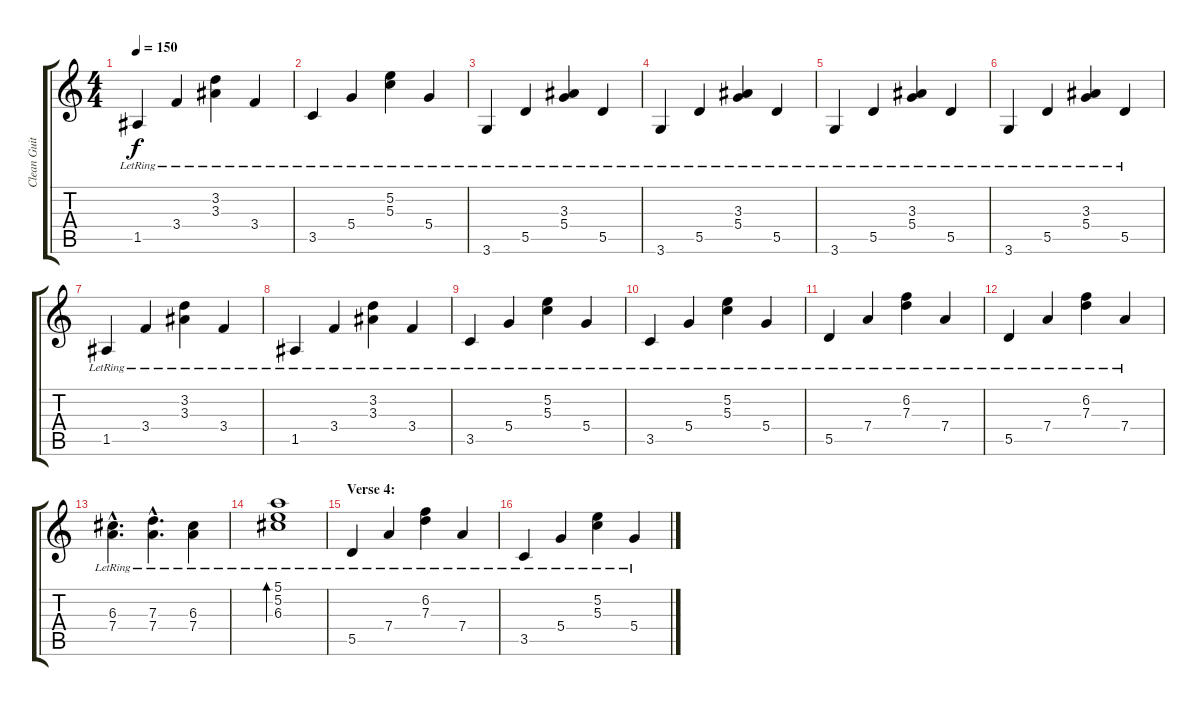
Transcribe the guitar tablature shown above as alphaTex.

\track ("Clean Guitar" "Clean Guit") {instrument electricguitarclean}
\staff {score tabs}
\tuning (E4 B3 G3 D3 A2 E2) {hide}
\ts (4 4)
\tempo 150
\clef g2
\ks c
1.5{lr}.4{dy f} 3.4{lr}.4 (3.2{lr} 3.3{lr}).4 3.4{lr}.4 |
3.5{lr}.4 5.4{lr}.4 (5.2{lr} 5.3{lr}).4 5.4{lr}.4 |
3.6{lr}.4 5.5{lr}.4 (3.3{lr} 5.4{lr}).4 5.5{lr}.4 |
3.6{lr}.4 5.5{lr}.4 (3.3{lr} 5.4{lr}).4 5.5{lr}.4 |
3.6{lr}.4 5.5{lr}.4 (3.3{lr} 5.4{lr}).4 5.5{lr}.4 |
3.6{lr}.4 5.5{lr}.4 (3.3{lr} 5.4{lr}).4 5.5{lr}.4 |
1.5{lr}.4 3.4{lr}.4 (3.2{lr} 3.3{lr}).4 3.4{lr}.4 |
1.5{lr}.4 3.4{lr}.4 (3.2{lr} 3.3{lr}).4 3.4{lr}.4 |
3.5{lr}.4 5.4{lr}.4 (5.2{lr} 5.3{lr}).4 5.4{lr}.4 |
3.5{lr}.4 5.4{lr}.4 (5.2{lr} 5.3{lr}).4 5.4{lr}.4 |
5.5{lr}.4 7.4{lr}.4 (6.2{lr} 7.3{lr}).4 7.4{lr}.4 |
5.5{lr}.4 7.4{lr}.4 (6.2{lr} 7.3{lr}).4 7.4{lr}.4 |
(6.3{hac lr} 7.4{hac lr}).4{d} (7.3{hac lr} 7.4{hac lr}).4{d} (6.3{lr} 7.4{lr}).4 |
(5.1{lr} 5.2{lr} 6.3{lr}).1{bd 120} |
\section ("" "Verse 4:")
5.5{lr}.4 7.4{lr}.4 (6.2{lr} 7.3{lr}).4 7.4{lr}.4 |
3.5{lr}.4 5.4{lr}.4 (5.2{lr} 5.3{lr}).4 5.4{lr}.4
